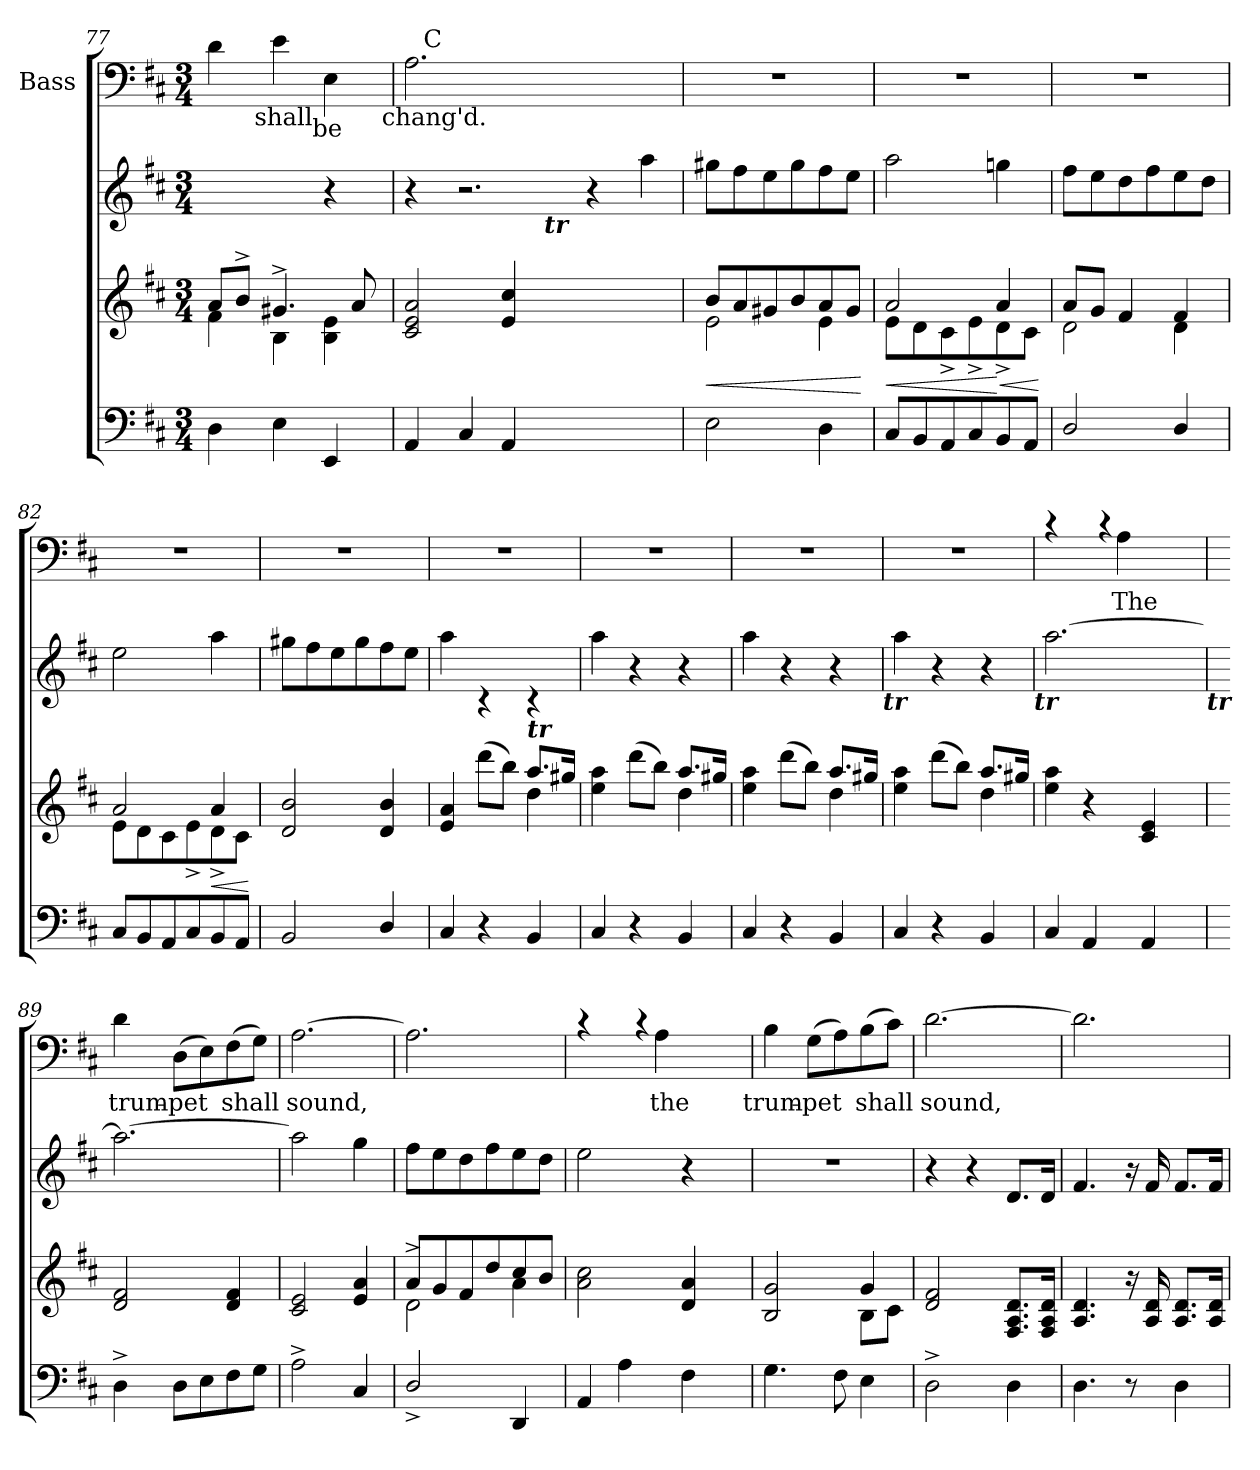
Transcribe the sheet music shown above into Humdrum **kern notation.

**kern	**kern	**dynam	**kern	**kern	**text
*part4	*part3	*part3	*part2	*part1	*part1
*staff4	*staff3	*staff3	*staff2	*staff1	*staff1
*	*	*	*	*I"Bass	*
*clefF4	*clefG2	*	*clefG2	*clefF4	*
*k[f#c#]	*k[f#c#]	*	*k[f#c#]	*k[f#c#]	*
*D:	*D:	*	*D:	*D:	*
*M3/4	*M3/4	*	*M3/4	*M3/4	*
=77	=77	=77	=77	=77	=77
*	*^	*	*	*	*
!	!	!	!	!	!LO:TX:b:t=we	!
*	*	*	*	*	*^	*
*	*	*	*	*	*	*^	*
4D\	8a/L	4f#\	.	2ryy	4d\	8.ryy	4...ryy	.
.	8b^>/J	.	.	.	.	.	.	.
!	!	!	!	!	!	!LO:TX:b:t=shall	!	!
.	.	.	.	.	.	2ryy	.	.
4E\	4B^<\	4.g#X/	.	.	4e\	.	.	.
!	!	!	!	!	!	!	!LO:TX:b:t=be	!
.	.	.	.	.	.	.	4ryy	.
4EE/	4B\ 4e\	.	.	4r	4E\	.	.	.
.	.	8a/	.	.	.	.	.	.
.	.	.	.	.	.	16ryy	.	.
!	!	!	!	!	!	!	!LO:TX:b:t=chang'd.	!
.	.	.	.	.	.	.	32ryy	.
*	*v	*v	*	*	*	*v	*v	*
=78!	=78!	=78!	=78!	=78!	=78!	=78!
*	*	*	*^	*	*	*
4AA/	2c#/ 2e/ 2a/	.	4r	2.ryy	2.A\	16ryy	.
!	!	!	!	!	!	!LO:TX:a:t=C	!
.	.	.	.	.	.	1ryy	.
4C#/	.	.	2.r	.	.	.	.
4AA/	4e/ 4cc#/	.	.	.	.	.	.
!	!	!	!	!LO:TX:b:Bi:t=tr	!	!	!
2.ryy	2.ryy	.	.	2.ryy	2.ryy	.	.
.	.	.	4r	.	.	.	.
.	.	.	.	.	.	4..ryy	.
.	.	.	4aa\	.	.	.	.
!!LO:PB:g=z
=79!	=79!	=79!	=79!	=79!	=79!	=79!	=79!
!	!	!LO:HP:b	!	!	!LO:N:vis=1	!	!
*	*	*	*v	*v	*	*	*
*	*^	*	*	*v	*v	*
2E\	2e\	8b/L	<	8gg#X\L	2.r	.
.	.	8a/	.	8ff#\	.	.
.	.	8g#X/	.	8ee\	.	.
.	.	8b/	.	8gg#\	.	.
4D\	4e\	8a/	.	8ff#\	.	.
.	.	8g#/J	.	8ee\J	.	.
*	*v	*v	*	*	*	*
.	.	[	.	.	.
=80!	=80!	=80!	=80!	=80!	=80!
!	!	!LO:HP:b	!	!LO:N:vis=1	!
*	*^	*	*	*	*
8C#/L	2a/	8e\L	<	2aa\	2.r	.
8BB/	.	8d\	.	.	.	.
8AA/	.	8c#^<\	.	.	.	.
8C#/	.	8e^<\	.	.	.	.
!	!	!	!LO:HP:n=1:b	!	!	!
8BB/	4a/	8d^<\	[ <	4ggn\	.	.
8AA/J	.	8c#\J	.	.	.	.
*	*v	*v	*	*	*	*
.	.	[	.	.	.
=81!	=81!	=81!	=81!	=81!	=81!
*	*^	*	*	*	*
!	!	!	!	!	!LO:N:vis=1	!
2D/	2d\	8a/L	.	8ff#\L	2.r	.
.	.	8g/J	.	8ee\	.	.
.	.	4f#/	.	8dd\	.	.
.	.	.	.	8ff#\	.	.
4D/	4d\	4f#/	.	8ee\	.	.
.	.	.	.	8dd\J	.	.
=82!	=82!	=82!	=82!	=82!	=82!	=82!
!	!	!	!	!	!LO:N:vis=1	!
8C#/L	2a/	8e\L	.	2ee\	2.r	.
8BB/	.	8d\	.	.	.	.
8AA/	.	8c#\	.	.	.	.
8C#/	.	8e^<\	.	.	.	.
!	!	!	!LO:HP:b	!	!	!
8BB/	4a/	8d^<\	<	4aa\	.	.
8AA/J	.	8c#\J	.	.	.	.
*	*v	*v	*	*	*	*
.	.	[	.	.	.
=83!	=83!	=83!	=83!	=83!	=83!
!	!	!	!	!LO:N:vis=1	!
2BB/	2d/ 2b/	.	8gg#X\L	2.r	.
.	.	.	8ff#\	.	.
.	.	.	8ee\	.	.
.	.	.	8gg#\	.	.
4D/	4d/ 4b/	.	8ff#\	.	.
.	.	.	8ee\J	.	.
=84!	=84!	=84!	=84!	=84!	=84!
*	*^	*	*^	*	*
!	!	!	!	!	!	!LO:N:vis=1	!
4C#/	4e/ 4a/	2ryy	.	4aa\	4ryy	2.r	.
4r	(>8ddd\L	.	.	4ryy	4rc	.	.
.	8bb\J)	.	.	.	.	.	.
!	!	!	!	!LO:TX:b:Bi:t=tr	!	!	!
4BB/	8.aa/L	4dd\	.	4ryy	4rc	.	.
.	16gg#X/Jk	.	.	.	.	.	.
*	*	*	*	*v	*v	*	*
!!LO:LB:g=z
=85!	=85!	=85!	=85!	=85!	=85!	=85!
!	!	!	!	!	!LO:N:vis=1	!
4C#/	4ee\ 4aa\	2ryy	.	4aa\	2.r	.
4r	(>8ddd\L	.	.	4r	.	.
.	8bb\J)	.	.	.	.	.
4BB/	4dd\	8.aa/L	.	4r	.	.
.	.	16gg#X/Jk	.	.	.	.
=86!	=86!	=86!	=86!	=86!	=86!	=86!
!	!	!	!	!	!LO:N:vis=1	!
4C#/	4ee\ 4aa\	2ryy	.	4aa\	2.r	.
4r	(>8ddd\L	.	.	4r	.	.
.	8bb\J)	.	.	.	.	.
4BB/	4dd\	8.aa/L	.	4r	.	.
.	.	16gg#X/Jk	.	.	.	.
!	!	!	!	!LO:TX:b:Bi:t=tr	!	!
=87!	=87!	=87!	=87!	=87!	=87!	=87!
!	!	!	!	!	!LO:N:vis=1	!
4C#/	4ee\ 4aa\	2ryy	.	4aa\	2.r	.
4r	(>8ddd\L	.	.	4r	.	.
.	8bb\J)	.	.	.	.	.
4BB/	4dd\	8.aa/L	.	4r	.	.
.	.	16gg#X/Jk	.	.	.	.
!	!	!	!	!LO:TX:b:Bi:t=tr	!	!
*	*v	*v	*	*	*	*
=88!	=88!	=88!	=88!	=88!	=88!
*	*	*	*	*^	*
4C#/	4ee\ 4aa\	.	[>2.aa\	4rc	4.ryy	.
4AA/	4r	.	.	16ryy	.	.
.	.	.	.	4rc	.	.
!	!	!	!	!	!	!LO:LY:b
.	.	.	.	.	4A\	The
4AA/	4c#/ 4e/	.	.	.	.	.
.	.	.	.	8ryy	.	.
.	.	.	.	.	8ryy	.
.	.	.	.	16ryy	.	.
*	*	*	*	*v	*v	*
!	!	!	!LO:TX:b:Bi:t=tr	!	!
=89!	=89!	=89!	=89!	=89!	=89!
!	!	!	!	!	!LO:LY:b
4D^>\	2d/ 2f#/	.	2.aa\_	4d\	trum-
!	!	!	!	!	!LO:LY:b
8D\L	.	.	.	(>8D\L	-pet
8E\	.	.	.	8E\)	.
!	!	!	!	!	!LO:LY:b
8F#\	4d/ 4f#/	.	.	(>8F#\	shall
8G\J	.	.	.	8G\J)	.
=90!	=90!	=90!	=90!	=90!	=90!
!	!	!	!	!	!LO:LY:b
2A^>\	2c#/ 2e/	.	2aa\]	[<2.A\	sound,
4C#/	4e/ 4a/	.	4gg\	.	.
!!LO:LB:g=z
=91!	=91!	=91!	=91!	=91!	=91!
*	*^	*	*	*	*
2D^>/	2d^<\	8a/L	.	8ff#\L	2.A\]	.
.	.	8g/	.	8ee\	.	.
.	.	8f#/	.	8dd\	.	.
.	.	8dd/	.	8ff#\	.	.
4DD/	4a\	8cc#/	.	8ee\	.	.
.	.	8b/J	.	8dd\J	.	.
*	*v	*v	*	*	*	*
=92!	=92!	=92!	=92!	=92!	=92!
*	*	*	*	*^	*
4AA/	2a\ 2cc#\	.	2ee\	4rc	4.ryy	.
4A\	.	.	.	16ryy	.	.
.	.	.	.	4rc	.	.
!	!	!	!	!	!	!LO:LY:b
.	.	.	.	.	4A\	the
4F#\	4d/ 4a/	.	4r	.	.	.
.	.	.	.	8ryy	.	.
.	.	.	.	.	8ryy	.
.	.	.	.	16ryy	.	.
*	*	*	*	*v	*v	*
=93!	=93!	=93!	=93!	=93!	=93!
*	*^	*	*	*	*
!	!	!	!	!LO:N:vis=1	!	!LO:LY:b
4.G\	2B/ 2g/	2ryy	.	2.r	4B\	trum-
!	!	!	!	!	!	!LO:LY:b
.	.	.	.	.	(>8G\L	-pet
8F#\	.	.	.	.	8A\)	.
!	!	!	!	!	!	!LO:LY:b
4E\	4g/	8B\L	.	.	(>8B\	shall
.	.	8c#\J	.	.	8c#\J)	.
=94!	=94!	=94!	=94!	=94!	=94!	=94!
!	!	!	!	!	!	!LO:LY:b
*	*v	*v	*	*	*	*
2D^>\	2d/ 2f#/	.	4r	[>2.d\	sound,
.	.	.	4r	.	.
4D\	8.F#/ 8.A/ 8.d/L	.	8.d/L	.	.
.	16F#/ 16A/ 16d/Jk	.	16d/Jk	.	.
=95!	=95!	=95!	=95!	=95!	=95!
4.D\	4.A/ 4.d/	.	4.f#/	2.d\]	.
8r	16ra	.	16ra	.	.
.	16A/ 16d/	.	16f#/	.	.
4D\	8.A/ 8.d/L	.	8.f#/L	.	.
.	16A/ 16d/Jk	.	16f#/Jk	.	.
=!	=!	=!	=!	=!	=!
*-	*-	*-	*-	*-	*-
